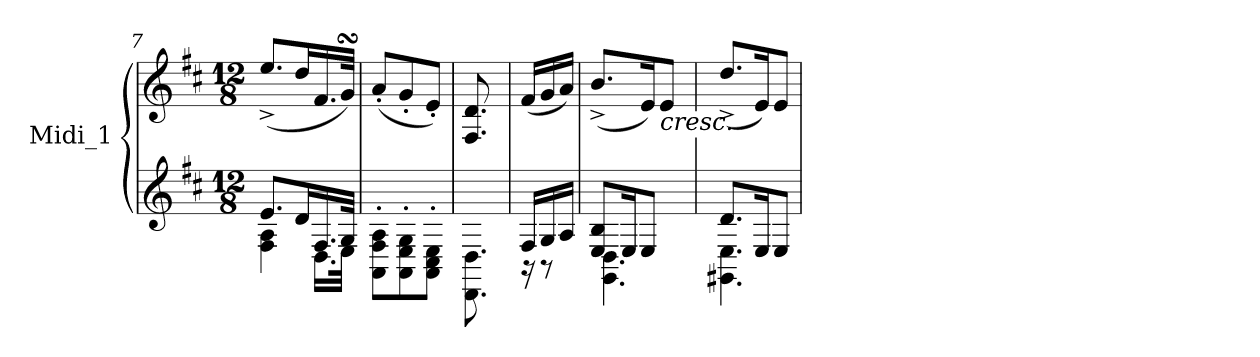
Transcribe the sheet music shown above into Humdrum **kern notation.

**kern	**kern
*part1	*part1
*staff2	*staff1
*I"Midi_1	*
*clefG2	*clefG2
*k[f#c#]	*k[f#c#]
*D:	*D:
*M12/8	*M12/8
=7	=7
*^	*^
*	*^	*	*
8.e/L	4F#\ 4A\	4ryy	(>8.ee^/L	4.ryy
16d/L	.	.	16dd/L	.
16.F#/	16.D\LL	8ryy	16.f#/	.
32G/JJk	32E\JJk	.	32gsSSs/JJk)	.
!!LO:LB:g=z	!!
=8	=8	=8	=8	=8
*	*	*	*MM75	*
8AA\' 8F#\' 8A\'L	4ryy	4.ryy	(8a'/L	4ryy
8AA\' 8E\' 8G\'	.	.	8g'/	.
8AA\' 8C#\' 8E\'J	8ryy	.	8e'/J)	8ryy
=9	=9	=9	=9	=9
8.DD\ 8.D\	8ryy	8.ryy	8.F#/ 8.d/	8ryy
.	16ryy	.	.	16ryy
=10	=10	=10	=10	=10
16F#/LL	16r	8.ryy	(16f#/LL	8ryy
16G/	8r	.	16g/	.
16A/JJ	.	.	16a/JJ)	16ryy
=11	=11	=11	=11	=11
8E/ 8B/L	4.GG\ 4.D\	4.ryy	(8.b^/L	4ryy
16E/K	.	.	.	.
8E/J	.	.	16e/K)	.
!	!	!	!LO:TX:b:i:t=cresc.	!
.	.	.	8e/J	8ryy
16ryy	.	.	.	.
=12	=12	=12	=12	=12
8.d/L	4.GG#X\ 4.E\	4.ryy	(8.dd^/L	4ryy
16E/K	.	.	16e/K)	.
8E/J	.	.	8e/J	8ryy
*v	*v	*v	*	*
*	*v	*v
=	=
*-	*-
